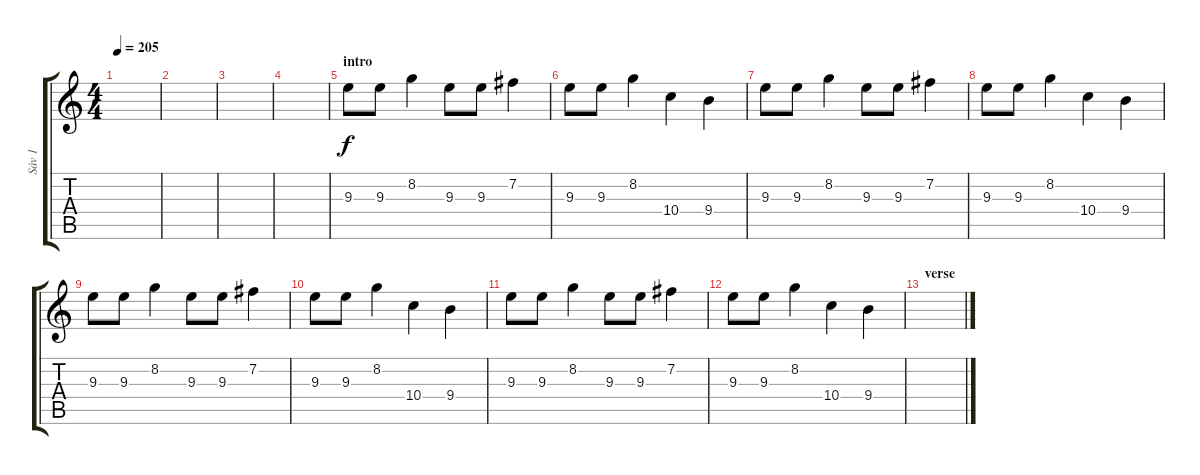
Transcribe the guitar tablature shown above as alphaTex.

\track ("Sáv 1" "Sáv 1") {instrument distortionguitar}
\staff {score tabs}
\tuning (E4 B3 G3 D3 A2 E2) {hide}
\ts (4 4)
\tempo 205
\clef g2
\ks c
|
|
|
|
\section ("" "intro")
9.3.8 9.3.8 8.2.4 9.3.8 9.3.8 7.2.4 |
9.3.8 9.3.8 8.2.4 10.4.4 9.4.4 |
9.3.8 9.3.8 8.2.4 9.3.8 9.3.8 7.2.4 |
9.3.8 9.3.8 8.2.4 10.4.4 9.4.4 |
9.3.8 9.3.8 8.2.4 9.3.8 9.3.8 7.2.4 |
9.3.8 9.3.8 8.2.4 10.4.4 9.4.4 |
9.3.8 9.3.8 8.2.4 9.3.8 9.3.8 7.2.4 |
9.3.8 9.3.8 8.2.4 10.4.4 9.4.4 |
\section ("" "verse")
